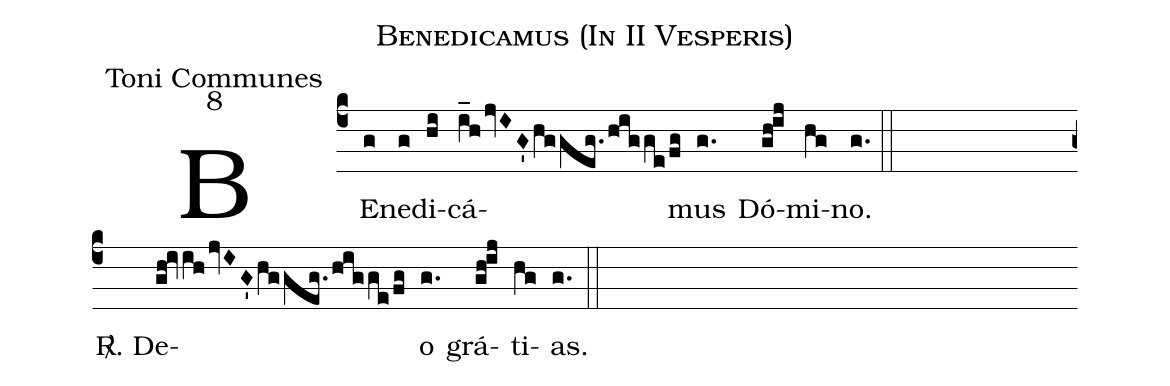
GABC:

name:Benedicamus (In II Vesperis);
office-part:Toni Communes;
mode:8;
%%
(c4)BE(g)ne(g)di(hi)cá(i_hjvIG'hggeg.higge/fg)mus(g.) Dó(gh!ij)mi(hg)no.(g.) (::Z)<sp>R/</sp>.  De(gh!ivih/jvIG'hggeg.higge/fg)o(g.) grá(gh!ij)ti(hg)as.(g.) (::)
